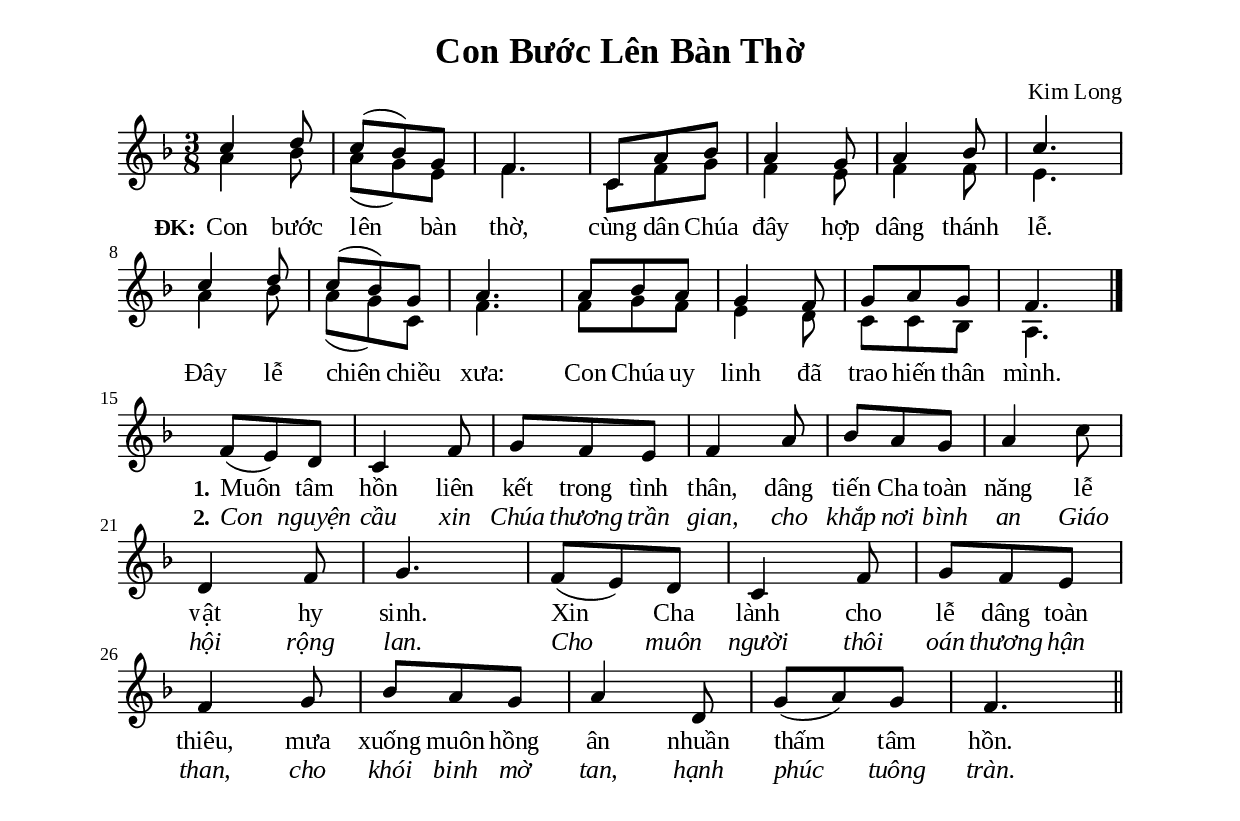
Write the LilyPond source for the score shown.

% Cài đặt chung
\version "2.20.0"
\include "english.ly"

\header {
  title = "Con Bước Lên Bàn Thờ"
  composer = "Kim Long"
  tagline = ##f
}

global = {
  \key f \major
  \time 3/8
}

\paper {
  #(set-paper-size "a4")
  top-margin = 15\mm
  bottom-margin = 15\mm
  left-margin = 20\mm
  right-margin = 20\mm
  indent = #0
  #(define fonts
	 (make-pango-font-tree "Liberation Serif"
	 		       "Liberation Serif"
			       "Liberation Serif"
			       (/ 20 20)))
}

inNghieng = { \override LyricText.font-shape = #'italic }

% Nhạc điệp khúc
nhacDiepKhucSop = \relative c'' {
  c4 d8 |
  c (bf) g |
  f4. |
  c8 a' bf |
  a4 g8 |
  a4 bf8 |
  c4. |
  c4 d8 |
  c (bf) g |
  a4. |
  a8 bf a |
  g4 f8 |
  g a g |
  f4. \bar "|."
}

nhacDiepKhucBass = \relative c'' {
  a4 bf8 |
  a (g) e |
  f4. |
  c8 f g |
  f4 e8 |
  f4 f8 |
  e4. |
  a4 bf8 |
  a (g) c, |
  f4. |
  f8 g f |
  e4 d8 |
  c c bf |
  a4.
}

% Nhạc phiên khúc
nhacPhienKhuc = \relative c' {
  \set Score.currentBarNumber = #15
  f8 (e) d |
  c4 f8 |
  g f e |
  f4 a8 |
  bf a g |
  a4 c8 |
  d,4 f8 |
  g4. |
  f8 (e) d |
  c4 f8 |
  g f e |
  f4 g8 |
  bf a g |
  a4 d,8 |
  g8 (a) g |
  f4. \bar "||"
}

% Lời điệp khúc
loiDiepKhuc = \lyricmode {
  \set stanza = #"ĐK:"
  Con bước lên bàn thờ,
  cùng dân Chúa đây hợp dâng thánh lễ.
  Đây lễ chiên chiều xưa:
  Con Chúa uy linh đã trao hiến thân mình.
}

% Lời phiên khúc
loiPhienKhucMot = \lyricmode {
  \set stanza = #"1."
  Muôn tâm hồn liên kết trong tình thân,
  dâng tiến Cha toàn năng lễ vật hy sinh.
  Xin Cha lành cho lễ dâng toàn thiêu,
  mưa xuống muôn hồng ân nhuần thấm tâm hồn.
}

loiPhienKhucHai = \lyricmode {
  \set stanza = #"2."
  Con nguyện cầu xin Chúa thương trần gian,
  cho khắp nơi bình an Giáo hội rộng lan.
  Cho muôn người thôi oán thương hận than,
  cho khói binh mờ tan, hạnh phúc tuông tràn.
}

% Dàn trang
\score {
  \new ChoirStaff <<
    \new Staff = chorus <<
      \new Voice = "sopranos" {
        \voiceOne \global \stemUp \nhacDiepKhucSop
      }
      \new Voice = "basses" {
        \voiceTwo \global \stemDown \nhacDiepKhucBass
      }
    >>
    \new Lyrics = basses
    \context Lyrics = basses \lyricsto sopranos \loiDiepKhuc
  >>
}

\score {
  \new ChoirStaff <<
    \new Staff = verses <<
      \override Staff.TimeSignature.transparent = ##t
      \new Voice = "verse" {
        \global \stemNeutral \nhacPhienKhuc
      }
    >>
    \new Lyrics \lyricsto verse \loiPhienKhucMot
    \new Lyrics \with \inNghieng \lyricsto verse \loiPhienKhucHai
  >>
}
